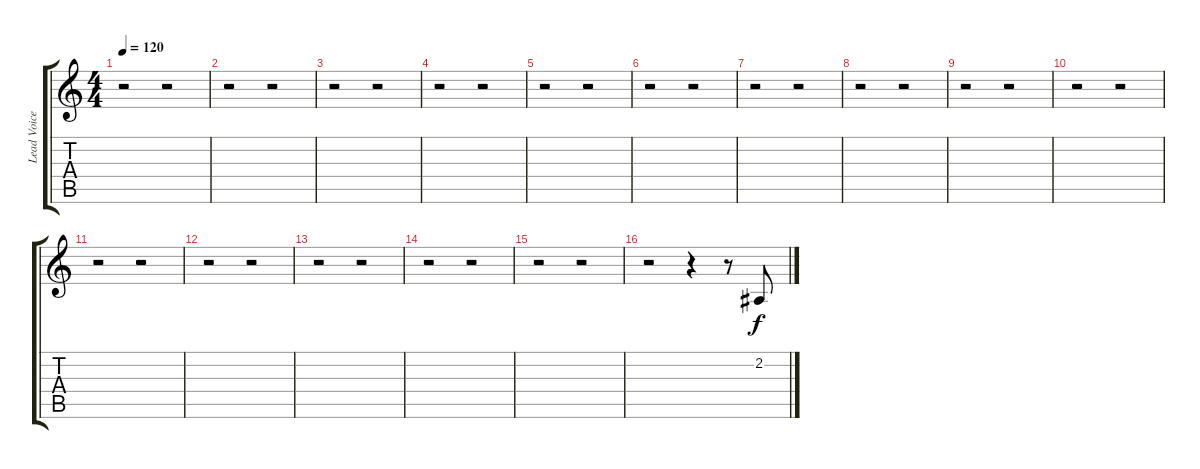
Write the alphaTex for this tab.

\track ("Lead Voice" "Lead Voice") {instrument lead2sawtooth}
\staff {score tabs}
\tuning (Db4 Ab3 E3 B2 Gb2 Db2) {hide}
\ts (4 4)
\tempo 120
\clef g2
\ks c
r.2{dy f instrument lead2sawtooth} r.2 |
r.2 r.2 |
r.2 r.2 |
r.2 r.2 |
r.2 r.2 |
r.2 r.2 |
r.2 r.2 |
r.2 r.2 |
r.2 r.2 |
r.2 r.2 |
r.2 r.2 |
r.2 r.2 |
r.2 r.2 |
r.2 r.2 |
r.2 r.2 |
r.2 r.4 r.8 2.2.8
